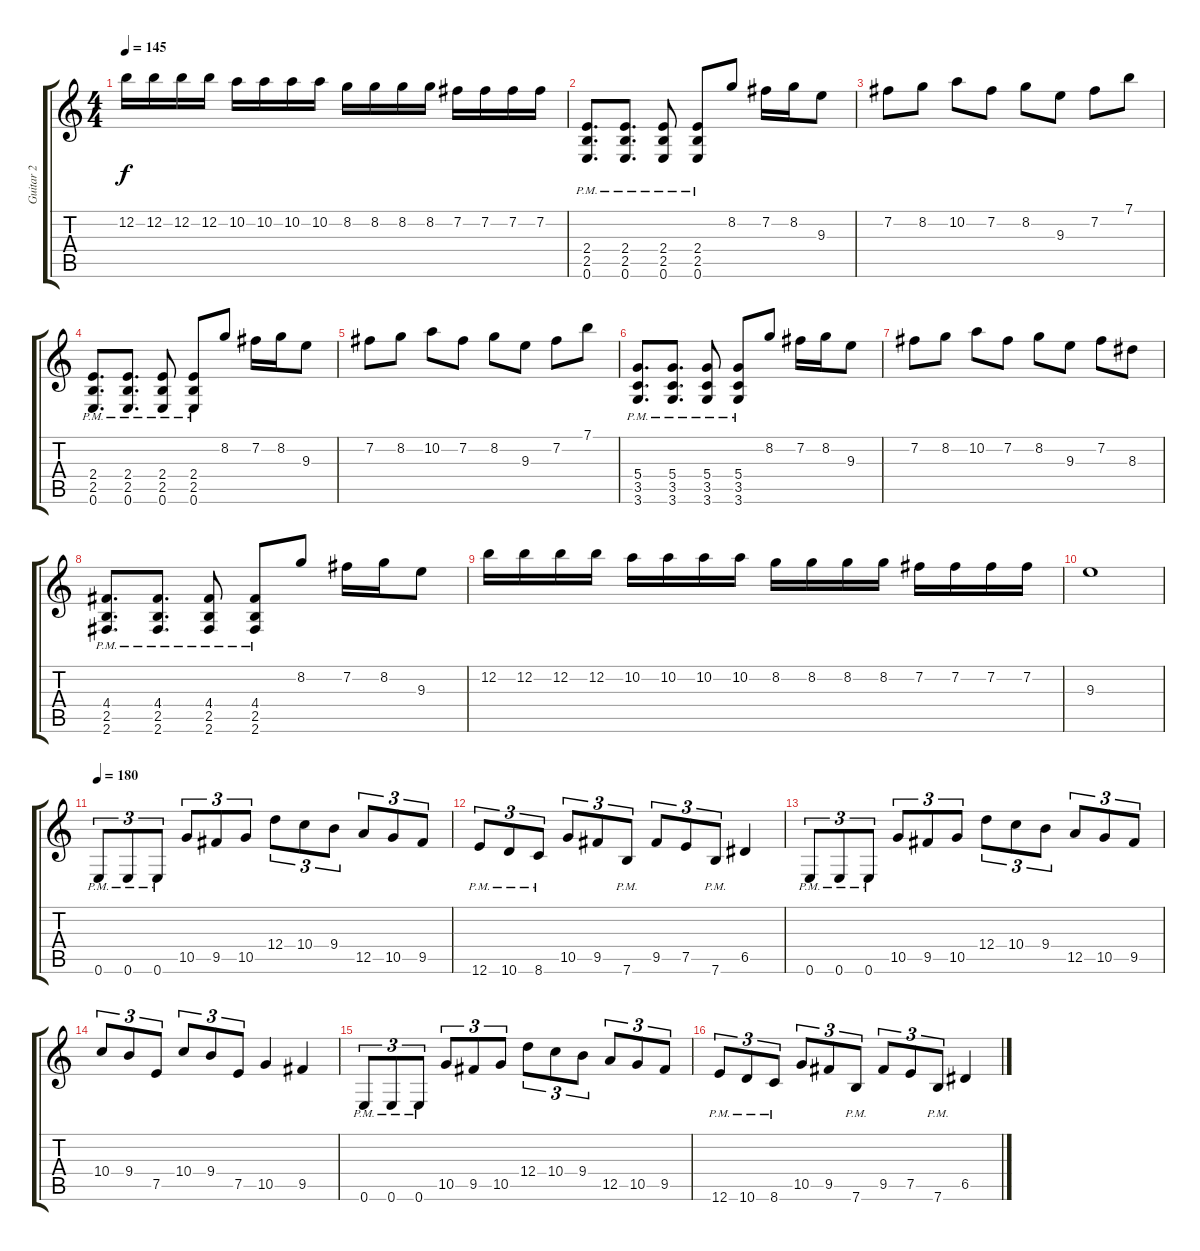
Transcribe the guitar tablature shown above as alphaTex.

\track ("Guitar 2" "Guitar 2") {instrument overdrivenguitar}
\staff {score tabs}
\tuning (E4 B3 G3 D3 A2 E2) {hide}
\ts (4 4)
\tempo 145
\clef g2
\ks c
12.2.16{dy f} 12.2.16 12.2.16 12.2.16 10.2.16 10.2.16 10.2.16 10.2.16 8.2.16 8.2.16 8.2.16 8.2.16 7.2.16 7.2.16 7.2.16 7.2.16 |
(2.4{pm} 2.5{pm} 0.6{pm}).8{d} (2.4{pm} 2.5{pm} 0.6{pm}).8{d} (2.4{pm} 2.5{pm} 0.6{pm}).8 (2.4{pm} 2.5{pm} 0.6{pm}).8 8.2.8 7.2.16 8.2.16 9.3.8 |
7.2.8 8.2.8 10.2.8 7.2.8 8.2.8 9.3.8 7.2.8 7.1.8 |
(2.4{pm} 2.5{pm} 0.6{pm}).8{d} (2.4{pm} 2.5{pm} 0.6{pm}).8{d} (2.4{pm} 2.5{pm} 0.6{pm}).8 (2.4{pm} 2.5{pm} 0.6{pm}).8 8.2.8 7.2.16 8.2.16 9.3.8 |
7.2.8 8.2.8 10.2.8 7.2.8 8.2.8 9.3.8 7.2.8 7.1.8 |
(5.4{pm} 3.5{pm} 3.6{pm}).8{d} (5.4{pm} 3.5{pm} 3.6{pm}).8{d} (5.4{pm} 3.5{pm} 3.6{pm}).8 (5.4{pm} 3.5{pm} 3.6{pm}).8 8.2.8 7.2.16 8.2.16 9.3.8 |
7.2.8 8.2.8 10.2.8 7.2.8 8.2.8 9.3.8 7.2.8 8.3.8 |
(4.4{pm} 2.5{pm} 2.6{pm}).8{d} (4.4{pm} 2.5{pm} 2.6{pm}).8{d} (4.4{pm} 2.5{pm} 2.6{pm}).8 (4.4{pm} 2.5{pm} 2.6{pm}).8 8.2.8 7.2.16 8.2.16 9.3.8 |
12.2.16 12.2.16 12.2.16 12.2.16 10.2.16 10.2.16 10.2.16 10.2.16 8.2.16 8.2.16 8.2.16 8.2.16 7.2.16 7.2.16 7.2.16 7.2.16 |
9.3.1 |
\tempo 180
0.6{pm}.8{tu (3 2)} 0.6{pm}.8{tu (3 2)} 0.6{pm}.8{tu (3 2)} 10.5.8{tu (3 2)} 9.5.8{tu (3 2)} 10.5.8{tu (3 2)} 12.4.8{tu (3 2)} 10.4.8{tu (3 2)} 9.4.8{tu (3 2)} 12.5.8{tu (3 2)} 10.5.8{tu (3 2)} 9.5.8{tu (3 2)} |
12.6{pm}.8{tu (3 2)} 10.6{pm}.8{tu (3 2)} 8.6{pm}.8{tu (3 2)} 10.5.8{tu (3 2)} 9.5.8{tu (3 2)} 7.6{pm}.8{tu (3 2)} 9.5.8{tu (3 2)} 7.5.8{tu (3 2)} 7.6{pm}.8{tu (3 2)} 6.5.4 |
0.6{pm}.8{tu (3 2)} 0.6{pm}.8{tu (3 2)} 0.6{pm}.8{tu (3 2)} 10.5.8{tu (3 2)} 9.5.8{tu (3 2)} 10.5.8{tu (3 2)} 12.4.8{tu (3 2)} 10.4.8{tu (3 2)} 9.4.8{tu (3 2)} 12.5.8{tu (3 2)} 10.5.8{tu (3 2)} 9.5.8{tu (3 2)} |
10.4.8{tu (3 2)} 9.4.8{tu (3 2)} 7.5.8{tu (3 2)} 10.4.8{tu (3 2)} 9.4.8{tu (3 2)} 7.5.8{tu (3 2)} 10.5.4 9.5.4 |
0.6{pm}.8{tu (3 2)} 0.6{pm}.8{tu (3 2)} 0.6{pm}.8{tu (3 2)} 10.5.8{tu (3 2)} 9.5.8{tu (3 2)} 10.5.8{tu (3 2)} 12.4.8{tu (3 2)} 10.4.8{tu (3 2)} 9.4.8{tu (3 2)} 12.5.8{tu (3 2)} 10.5.8{tu (3 2)} 9.5.8{tu (3 2)} |
12.6{pm}.8{tu (3 2)} 10.6{pm}.8{tu (3 2)} 8.6{pm}.8{tu (3 2)} 10.5.8{tu (3 2)} 9.5.8{tu (3 2)} 7.6{pm}.8{tu (3 2)} 9.5.8{tu (3 2)} 7.5.8{tu (3 2)} 7.6{pm}.8{tu (3 2)} 6.5.4
